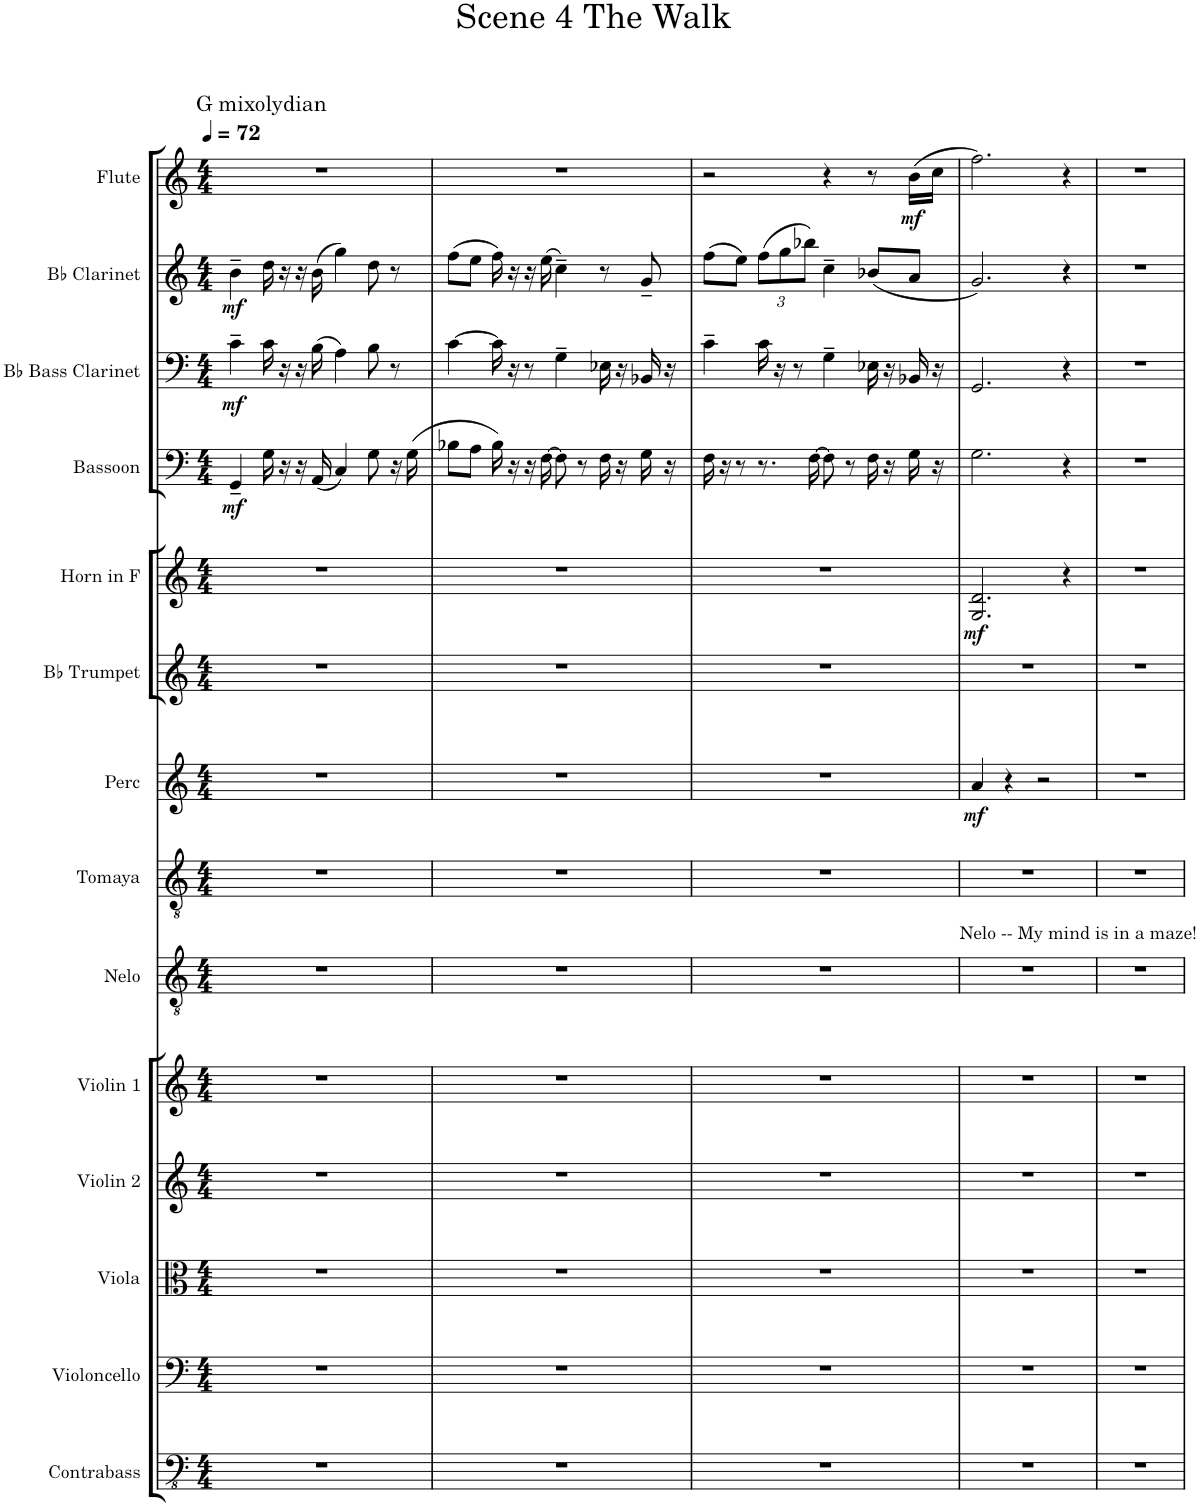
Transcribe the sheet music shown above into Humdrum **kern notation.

**kern	**kern	**kern	**kern	**kern	**kern	**kern	**kern	**dynam	**kern	**kern	**dynam	**kern	**dynam	**kern	**dynam	**kern	**dynam	**kern	**dynam
*part14	*part13	*part12	*part11	*part10	*part9	*part8	*part7	*part7	*part6	*part5	*part5	*part4	*part4	*part3	*part3	*part2	*part2	*part1	*part1
*staff14	*staff13	*staff12	*staff11	*staff10	*staff9	*staff8	*staff7	*staff7	*staff6	*staff5	*staff5	*staff4	*staff4	*staff3	*staff3	*staff2	*staff2	*staff1	*staff1
*I"Contrabass	*I"Violoncello	*I"Viola	*I"Violin 2	*I"Violin 1	*I"Nelo	*I"Tomaya	*I"Perc	*	*I"Bb Trumpet	*I"Horn in F	*	*I"Bassoon	*	*I"Bb Bass Clarinet	*	*I"Bb Clarinet	*	*I"Flute	*
*I'Cb.	*I'Vc.	*I'Vla.	*I'Vln.2	*I'Vln.1	*I'N.	*I'T.	*I'Perc	*	*I'Tpt.	*	*	*I'Bsn.	*	*I'B. Cl.	*	*I'Cl.	*	*I'Fl.	*
*clefFv4	*clefF4	*clefC3	*clefG2	*clefG2	*clefGv2	*clefGv2	*clefG2	*	*clefG2	*clefG2	*	*clefF4	*	*clefF4	*	*clefG2	*	*clefG2	*
*ITrd7c12	*	*	*	*	*	*	*	*	*ITrd1c2	*ITrd4c7	*	*	*	*ITrd8c14	*	*ITrd1c2	*	*	*
*k[]	*k[]	*k[]	*k[]	*k[]	*k[]	*k[]	*k[]	*	*k[]	*k[]	*	*k[]	*	*k[]	*	*k[]	*	*k[]	*
*M4/4	*M4/4	*M4/4	*M4/4	*M4/4	*M4/4	*M4/4	*M4/4	*	*M4/4	*M4/4	*	*M4/4	*	*M4/4	*	*M4/4	*	*M4/4	*
*MM72	*MM72	*MM72	*MM72	*MM72	*MM72	*MM72	*MM72	*	*MM72	*MM72	*	*MM72	*	*MM72	*	*MM72	*	*MM72	*
=1	=1	=1	=1	=1	=1	=1	=1	=1	=1	=1	=1	=1	=1	=1	=1	=1	=1	=1	=1
!	!	!	!	!	!	!	!	!	!	!	!	!	!	!	!	!	!	!LO:TX:a:t=G mixolydian	!
!	!	!	!	!	!	!	!	!	!	!	!	!	!LO:DY:b	!	!LO:DY:b	!	!LO:DY:b	!	!
1r	1r	1r	1r	1r	1r	1r	1r	.	1r	1r	.	4GG~/	mf	4c~\	mf	4b~\	mf	1r	.
.	.	.	.	.	.	.	.	.	.	.	.	16G\	.	16c\	.	16dd\	.	.	.
.	.	.	.	.	.	.	.	.	.	.	.	16r	.	16r	.	16r	.	.	.
.	.	.	.	.	.	.	.	.	.	.	.	16r	.	16r	.	16r	.	.	.
.	.	.	.	.	.	.	.	.	.	.	.	(16AA/	.	(16B\	.	(16b\	.	.	.
.	.	.	.	.	.	.	.	.	.	.	.	4C/)	.	4A\)	.	4gg\)	.	.	.
.	.	.	.	.	.	.	.	.	.	.	.	8G\	.	8B\	.	8dd\	.	.	.
.	.	.	.	.	.	.	.	.	.	.	.	16r	.	8r	.	8r	.	.	.
.	.	.	.	.	.	.	.	.	.	.	.	(16G\	.	.	.	.	.	.	.
=2	=2	=2	=2	=2	=2	=2	=2	=2	=2	=2	=2	=2	=2	=2	=2	=2	=2	=2	=2
1r	1r	1r	1r	1r	1r	1r	1r	.	1r	1r	.	8B-X\L	.	[4c\	.	(8ff\L	.	1r	.
.	.	.	.	.	.	.	.	.	.	.	.	8A\J	.	.	.	8ee\J	.	.	.
.	.	.	.	.	.	.	.	.	.	.	.	16B-\)	.	16c\]	.	16ff\)	.	.	.
.	.	.	.	.	.	.	.	.	.	.	.	16r	.	16r	.	16r	.	.	.
.	.	.	.	.	.	.	.	.	.	.	.	16r	.	8r	.	16r	.	.	.
.	.	.	.	.	.	.	.	.	.	.	.	[16F\	.	.	.	(16ee\	.	.	.
.	.	.	.	.	.	.	.	.	.	.	.	8F\]	.	4G~\	.	4cc~\)	.	.	.
.	.	.	.	.	.	.	.	.	.	.	.	8r	.	.	.	.	.	.	.
.	.	.	.	.	.	.	.	.	.	.	.	16F\	.	16E-X\	.	8r	.	.	.
.	.	.	.	.	.	.	.	.	.	.	.	16r	.	16r	.	.	.	.	.
.	.	.	.	.	.	.	.	.	.	.	.	16G\	.	16BB-X/	.	8g~/	.	.	.
.	.	.	.	.	.	.	.	.	.	.	.	16r	.	16r	.	.	.	.	.
=3	=3	=3	=3	=3	=3	=3	=3	=3	=3	=3	=3	=3	=3	=3	=3	=3	=3	=3	=3
1r	1r	1r	1r	1r	1r	1r	1r	.	1r	1r	.	16F\	.	4c~\	.	(8ff\L	.	2r	.
.	.	.	.	.	.	.	.	.	.	.	.	16r	.	.	.	.	.	.	.
.	.	.	.	.	.	.	.	.	.	.	.	8r	.	.	.	8ee\J)	.	.	.
*	*	*	*	*	*	*	*	*	*	*	*	*	*	*	*	*Xbrackettup	*	*	*
.	.	.	.	.	.	.	.	.	.	.	.	8.r	.	16c\	.	(12ff\L	.	.	.
.	.	.	.	.	.	.	.	.	.	.	.	.	.	16r	.	.	.	.	.
.	.	.	.	.	.	.	.	.	.	.	.	.	.	.	.	12gg\	.	.	.
.	.	.	.	.	.	.	.	.	.	.	.	.	.	8r	.	.	.	.	.
.	.	.	.	.	.	.	.	.	.	.	.	.	.	.	.	12bb-X\J)	.	.	.
.	.	.	.	.	.	.	.	.	.	.	.	[16F\	.	.	.	.	.	.	.
.	.	.	.	.	.	.	.	.	.	.	.	8F\]	.	4G~\	.	4cc~\	.	4r	.
.	.	.	.	.	.	.	.	.	.	.	.	8r	.	.	.	.	.	.	.
.	.	.	.	.	.	.	.	.	.	.	.	16F\	.	16E-X\	.	(8b-X/L	.	8r	.
.	.	.	.	.	.	.	.	.	.	.	.	16r	.	16r	.	.	.	.	.
!	!	!	!	!	!	!	!	!	!	!	!	!	!	!	!	!	!	!	!LO:DY:b
.	.	.	.	.	.	.	.	.	.	.	.	16G\	.	16BB-X/	.	8a/J	.	(16b\LL	mf
.	.	.	.	.	.	.	.	.	.	.	.	16r	.	16r	.	.	.	16cc\JJ	.
=4	=4	=4	=4	=4	=4	=4	=4	=4	=4	=4	=4	=4	=4	=4	=4	=4	=4	=4	=4
!	!	!	!	!	!	!	!	!LO:DY:b	!	!	!LO:DY:b	!	!	!	!	!	!	!	!
*	*	*	*	*	*	*^	*	*	*	*	*	*	*	*	*	*	*	*	*
1r	1r	1r	1r	1r	1r	1r	2ryy	4a/	mf	1r	2.G/ 2.d/	mf	2.G\	.	2.GG/	.	2.g/)	.	2.ff\)	.
.	.	.	.	.	.	.	.	4r	.	.	.	.	.	.	.	.	.	.	.	.
!	!	!	!	!	!	!	!LO:TX:b:t=Nelo -- My mind is in a maze!	!	!	!	!	!	!	!	!	!	!	!	!	!
.	.	.	.	.	.	.	2ryy	2r	.	.	.	.	.	.	.	.	.	.	.	.
.	.	.	.	.	.	.	.	.	.	.	4r	.	4r	.	4r	.	4r	.	4r	.
*	*	*	*	*	*	*v	*v	*	*	*	*	*	*	*	*	*	*	*	*	*
=5	=5	=5	=5	=5	=5	=5	=5	=5	=5	=5	=5	=5	=5	=5	=5	=5	=5	=5	=5
1r	1r	1r	1r	1r	1r	1r	1r	.	1r	1r	.	1r	.	1r	.	1r	.	1r	.
=	=	=	=	=	=	=	=	=	=	=	=	=	=	=	=	=	=	=	=
*-	*-	*-	*-	*-	*-	*-	*-	*-	*-	*-	*-	*-	*-	*-	*-	*-	*-	*-	*-
